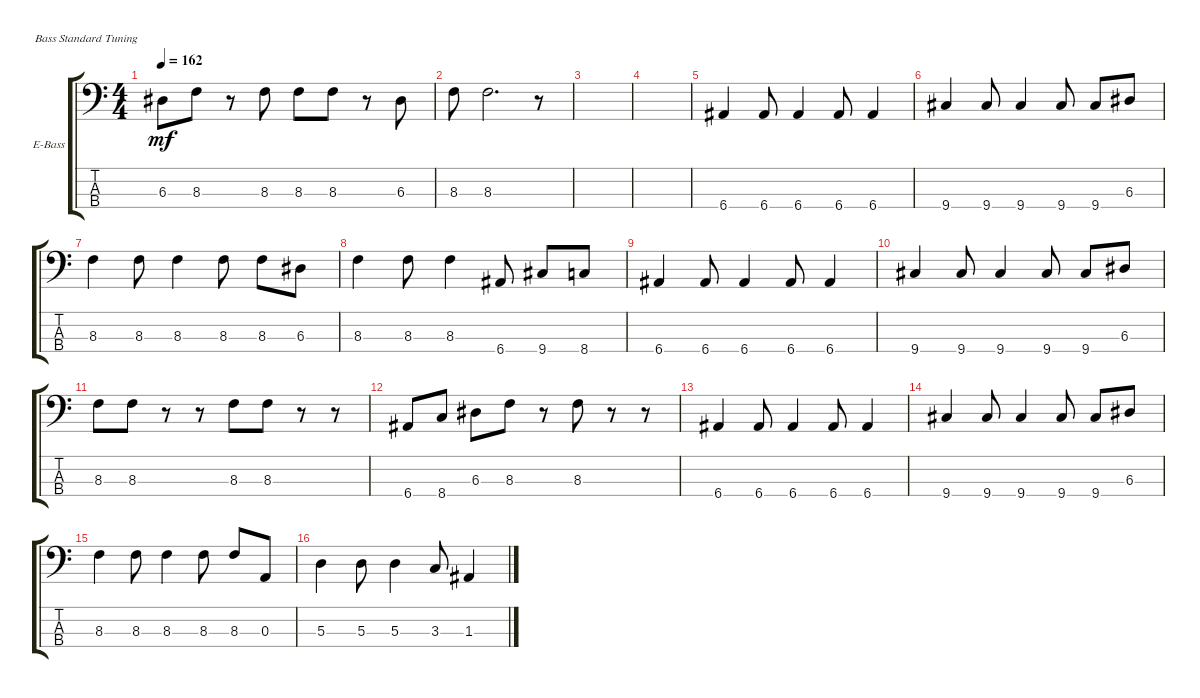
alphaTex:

\defaultSystemsLayout 4
\bracketExtendMode groupsimilarinstruments
\firstSystemTrackNameOrientation horizontal
\otherSystemsTrackNameOrientation horizontal
\track ("Electric Bass" "E-Bass") {instrument electricbassfinger}
\staff {score tabs}
\tuning (G2 D2 A1 E1)
\ts (4 4)
\tempo 162
\clef f4
\ks c
6.3.8{dy mf} 8.3.8 r.8 8.3.8 8.3.8 8.3.8 r.8 6.3.8 |
8.3.8 8.3.2{d} r.8 |
|
|
6.4.4 6.4.8 6.4.4 6.4.8 6.4.4 |
9.4.4 9.4.8 9.4.4 9.4.8 9.4.8 6.3.8 |
8.3.4 8.3.8 8.3.4 8.3.8 8.3.8 6.3.8 |
8.3.4 8.3.8 8.3.4 6.4.8 9.4.8 8.4.8 |
6.4.4 6.4.8 6.4.4 6.4.8 6.4.4 |
9.4.4 9.4.8 9.4.4 9.4.8 9.4.8 6.3.8 |
8.3.8 8.3.8 r.8 r.8 8.3.8 8.3.8 r.8 r.8 |
6.4.8 8.4.8 6.3.8 8.3.8 r.8 8.3.8 r.8 r.8 |
6.4.4 6.4.8 6.4.4 6.4.8 6.4.4 |
9.4.4 9.4.8 9.4.4 9.4.8 9.4.8 6.3.8 |
8.3.4 8.3.8 8.3.4 8.3.8 8.3.8 0.3.8 |
5.3.4 5.3.8 5.3.4 3.3.8 1.3.4
